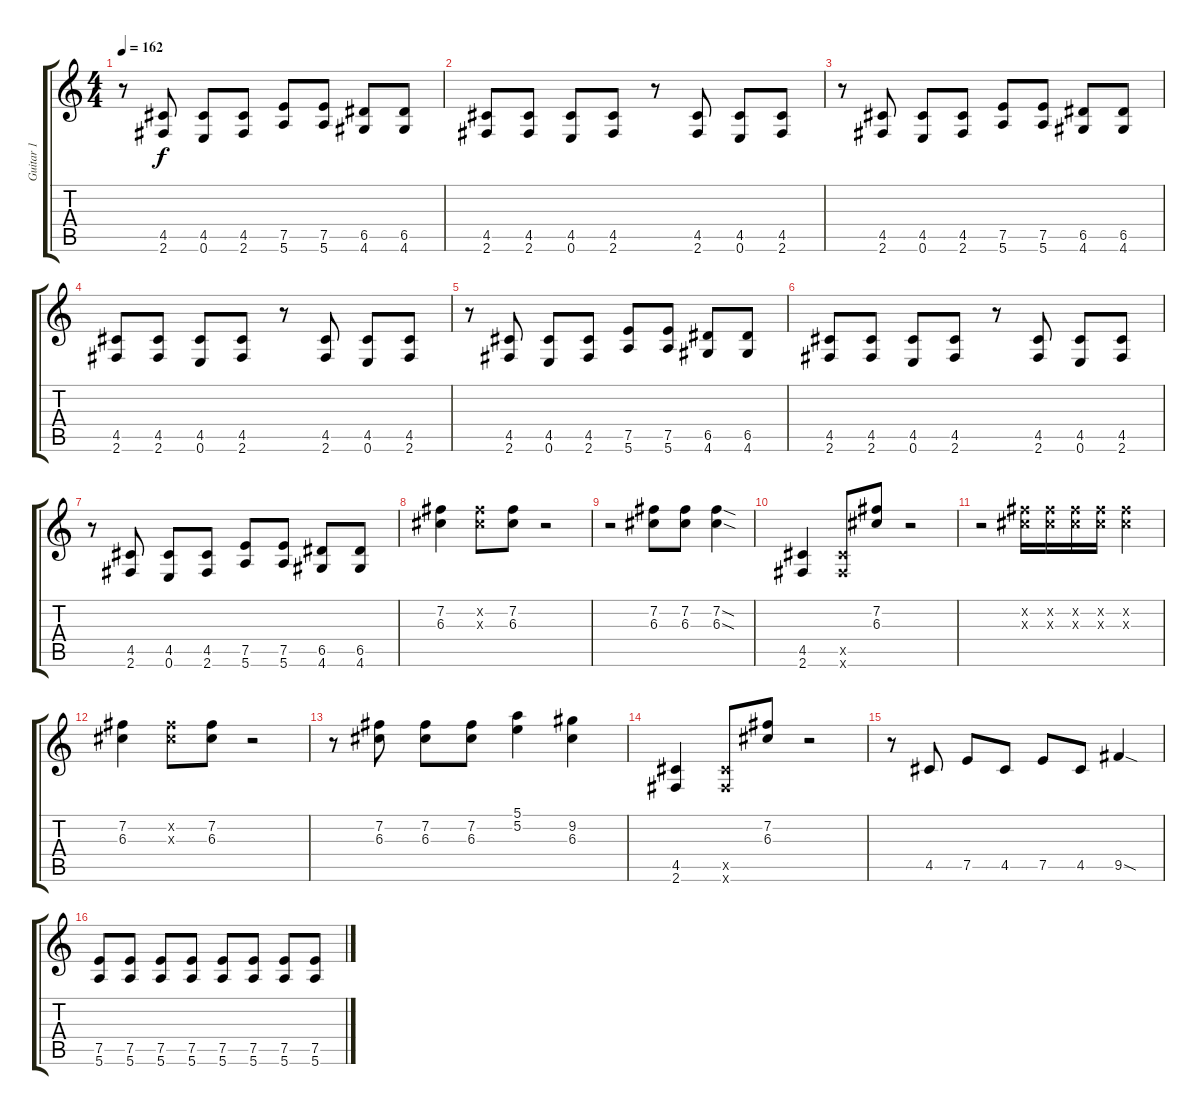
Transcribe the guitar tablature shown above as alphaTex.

\track ("Guitar 1" "Guitar 1") {instrument overdrivenguitar}
\staff {score tabs}
\tuning (E4 B3 G3 D3 A2 E2) {hide}
\ts (4 4)
\tempo 162
\clef g2
\ks c
r.8{dy f} (4.5 2.6).8 (4.5 0.6).8 (4.5 2.6).8 (7.5 5.6).8 (7.5 5.6).8 (6.5 4.6).8 (6.5 4.6).8 |
(4.5 2.6).8 (4.5 2.6).8 (4.5 0.6).8 (4.5 2.6).8 r.8 (4.5 2.6).8 (4.5 0.6).8 (4.5 2.6).8 |
r.8 (4.5 2.6).8 (4.5 0.6).8 (4.5 2.6).8 (7.5 5.6).8 (7.5 5.6).8 (6.5 4.6).8 (6.5 4.6).8 |
(4.5 2.6).8 (4.5 2.6).8 (4.5 0.6).8 (4.5 2.6).8 r.8 (4.5 2.6).8 (4.5 0.6).8 (4.5 2.6).8 |
r.8 (4.5 2.6).8 (4.5 0.6).8 (4.5 2.6).8 (7.5 5.6).8 (7.5 5.6).8 (6.5 4.6).8 (6.5 4.6).8 |
(4.5 2.6).8 (4.5 2.6).8 (4.5 0.6).8 (4.5 2.6).8 r.8 (4.5 2.6).8 (4.5 0.6).8 (4.5 2.6).8 |
r.8 (4.5 2.6).8 (4.5 0.6).8 (4.5 2.6).8 (7.5 5.6).8 (7.5 5.6).8 (6.5 4.6).8 (6.5 4.6).8 |
(7.2 6.3).4 (7.2{x} 6.3{x}).8 (7.2 6.3).8 r.2 |
r.2 (7.2 6.3).8 (7.2 6.3).8 (7.2{sod} 6.3{sod}).4 |
(4.5 2.6).4 (4.5{x} 2.6{x}).8 (7.2 6.3).8 r.2 |
r.2 (7.2{x} 6.3{x}).16 (7.2{x} 6.3{x}).16 (7.2{x} 6.3{x}).16 (7.2{x} 6.3{x}).16 (7.2{x} 6.3{x}).4 |
(7.2 6.3).4 (7.2{x} 6.3{x}).8 (7.2 6.3).8 r.2 |
r.8 (7.2 6.3).8 (7.2 6.3).8 (7.2 6.3).8 (5.1 5.2).4 (9.2 6.3).4 |
(4.5 2.6).4 (4.5{x} 2.6{x}).8 (7.2 6.3).8 r.2 |
r.8 4.5.8 7.5.8 4.5.8 7.5.8 4.5.8 9.5{sod}.4 |
(7.5 5.6).8 (7.5 5.6).8 (7.5 5.6).8 (7.5 5.6).8 (7.5 5.6).8 (7.5 5.6).8 (7.5 5.6).8 (7.5 5.6).8
